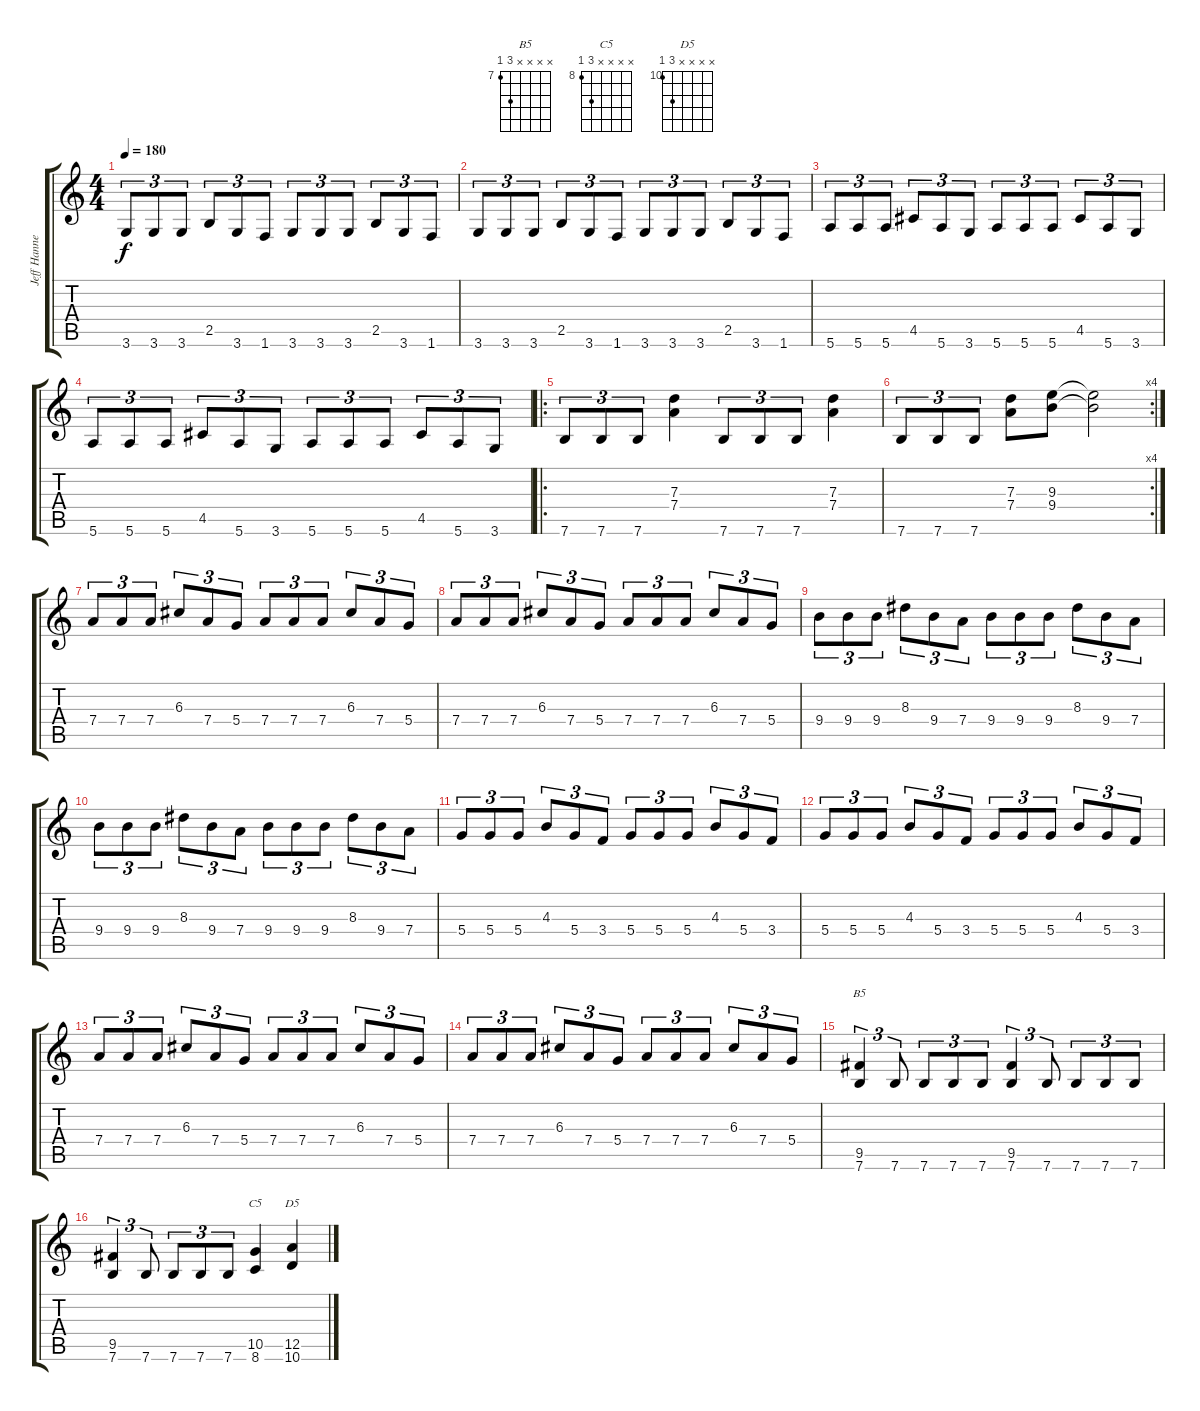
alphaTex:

\track ("Jeff Hanneman" "Jeff Hanne") {instrument distortionguitar}
\staff {score tabs}
\tuning (E4 B3 G3 D3 A2 E2) {hide}
\chord ("B5" x x x x 9 7) {firstfret 7}
\chord ("C5" x x x x 10 8) {firstfret 8}
\chord ("D5" x x x x 12 10) {firstfret 10}
\ts (4 4)
\tempo 180
\clef g2
\ks c
3.6.8{tu (3 2) dy f} 3.6.8{tu (3 2)} 3.6.8{tu (3 2)} 2.5.8{tu (3 2)} 3.6.8{tu (3 2)} 1.6.8{tu (3 2)} 3.6.8{tu (3 2)} 3.6.8{tu (3 2)} 3.6.8{tu (3 2)} 2.5.8{tu (3 2)} 3.6.8{tu (3 2)} 1.6.8{tu (3 2)} |
3.6.8{tu (3 2)} 3.6.8{tu (3 2)} 3.6.8{tu (3 2)} 2.5.8{tu (3 2)} 3.6.8{tu (3 2)} 1.6.8{tu (3 2)} 3.6.8{tu (3 2)} 3.6.8{tu (3 2)} 3.6.8{tu (3 2)} 2.5.8{tu (3 2)} 3.6.8{tu (3 2)} 1.6.8{tu (3 2)} |
5.6.8{tu (3 2)} 5.6.8{tu (3 2)} 5.6.8{tu (3 2)} 4.5.8{tu (3 2)} 5.6.8{tu (3 2)} 3.6.8{tu (3 2)} 5.6.8{tu (3 2)} 5.6.8{tu (3 2)} 5.6.8{tu (3 2)} 4.5.8{tu (3 2)} 5.6.8{tu (3 2)} 3.6.8{tu (3 2)} |
5.6.8{tu (3 2)} 5.6.8{tu (3 2)} 5.6.8{tu (3 2)} 4.5.8{tu (3 2)} 5.6.8{tu (3 2)} 3.6.8{tu (3 2)} 5.6.8{tu (3 2)} 5.6.8{tu (3 2)} 5.6.8{tu (3 2)} 4.5.8{tu (3 2)} 5.6.8{tu (3 2)} 3.6.8{tu (3 2)} |
\ro
7.6.8{tu (3 2)} 7.6.8{tu (3 2)} 7.6.8{tu (3 2)} (7.3 7.4).4 7.6.8{tu (3 2)} 7.6.8{tu (3 2)} 7.6.8{tu (3 2)} (7.3 7.4).4 |
\rc 4
7.6.8{tu (3 2)} 7.6.8{tu (3 2)} 7.6.8{tu (3 2)} (7.3 7.4).8 (9.3 9.4).8 (9.3{t} 9.4{t}).2 |
7.4.8{tu (3 2)} 7.4.8{tu (3 2)} 7.4.8{tu (3 2)} 6.3.8{tu (3 2)} 7.4.8{tu (3 2)} 5.4.8{tu (3 2)} 7.4.8{tu (3 2)} 7.4.8{tu (3 2)} 7.4.8{tu (3 2)} 6.3.8{tu (3 2)} 7.4.8{tu (3 2)} 5.4.8{tu (3 2)} |
7.4.8{tu (3 2)} 7.4.8{tu (3 2)} 7.4.8{tu (3 2)} 6.3.8{tu (3 2)} 7.4.8{tu (3 2)} 5.4.8{tu (3 2)} 7.4.8{tu (3 2)} 7.4.8{tu (3 2)} 7.4.8{tu (3 2)} 6.3.8{tu (3 2)} 7.4.8{tu (3 2)} 5.4.8{tu (3 2)} |
9.4.8{tu (3 2)} 9.4.8{tu (3 2)} 9.4.8{tu (3 2)} 8.3.8{tu (3 2)} 9.4.8{tu (3 2)} 7.4.8{tu (3 2)} 9.4.8{tu (3 2)} 9.4.8{tu (3 2)} 9.4.8{tu (3 2)} 8.3.8{tu (3 2)} 9.4.8{tu (3 2)} 7.4.8{tu (3 2)} |
9.4.8{tu (3 2)} 9.4.8{tu (3 2)} 9.4.8{tu (3 2)} 8.3.8{tu (3 2)} 9.4.8{tu (3 2)} 7.4.8{tu (3 2)} 9.4.8{tu (3 2)} 9.4.8{tu (3 2)} 9.4.8{tu (3 2)} 8.3.8{tu (3 2)} 9.4.8{tu (3 2)} 7.4.8{tu (3 2)} |
5.4.8{tu (3 2)} 5.4.8{tu (3 2)} 5.4.8{tu (3 2)} 4.3.8{tu (3 2)} 5.4.8{tu (3 2)} 3.4.8{tu (3 2)} 5.4.8{tu (3 2)} 5.4.8{tu (3 2)} 5.4.8{tu (3 2)} 4.3.8{tu (3 2)} 5.4.8{tu (3 2)} 3.4.8{tu (3 2)} |
5.4.8{tu (3 2)} 5.4.8{tu (3 2)} 5.4.8{tu (3 2)} 4.3.8{tu (3 2)} 5.4.8{tu (3 2)} 3.4.8{tu (3 2)} 5.4.8{tu (3 2)} 5.4.8{tu (3 2)} 5.4.8{tu (3 2)} 4.3.8{tu (3 2)} 5.4.8{tu (3 2)} 3.4.8{tu (3 2)} |
7.4.8{tu (3 2)} 7.4.8{tu (3 2)} 7.4.8{tu (3 2)} 6.3.8{tu (3 2)} 7.4.8{tu (3 2)} 5.4.8{tu (3 2)} 7.4.8{tu (3 2)} 7.4.8{tu (3 2)} 7.4.8{tu (3 2)} 6.3.8{tu (3 2)} 7.4.8{tu (3 2)} 5.4.8{tu (3 2)} |
7.4.8{tu (3 2)} 7.4.8{tu (3 2)} 7.4.8{tu (3 2)} 6.3.8{tu (3 2)} 7.4.8{tu (3 2)} 5.4.8{tu (3 2)} 7.4.8{tu (3 2)} 7.4.8{tu (3 2)} 7.4.8{tu (3 2)} 6.3.8{tu (3 2)} 7.4.8{tu (3 2)} 5.4.8{tu (3 2)} |
(9.5 7.6).4{tu (3 2) ch "B5"} 7.6.8{tu (3 2)} 7.6.8{tu (3 2)} 7.6.8{tu (3 2)} 7.6.8{tu (3 2)} (9.5 7.6).4{tu (3 2)} 7.6.8{tu (3 2)} 7.6.8{tu (3 2)} 7.6.8{tu (3 2)} 7.6.8{tu (3 2)} |
(9.5 7.6).4{tu (3 2)} 7.6.8{tu (3 2)} 7.6.8{tu (3 2)} 7.6.8{tu (3 2)} 7.6.8{tu (3 2)} (10.5 8.6).4{ch "C5"} (12.5 10.6).4{ch "D5"}
